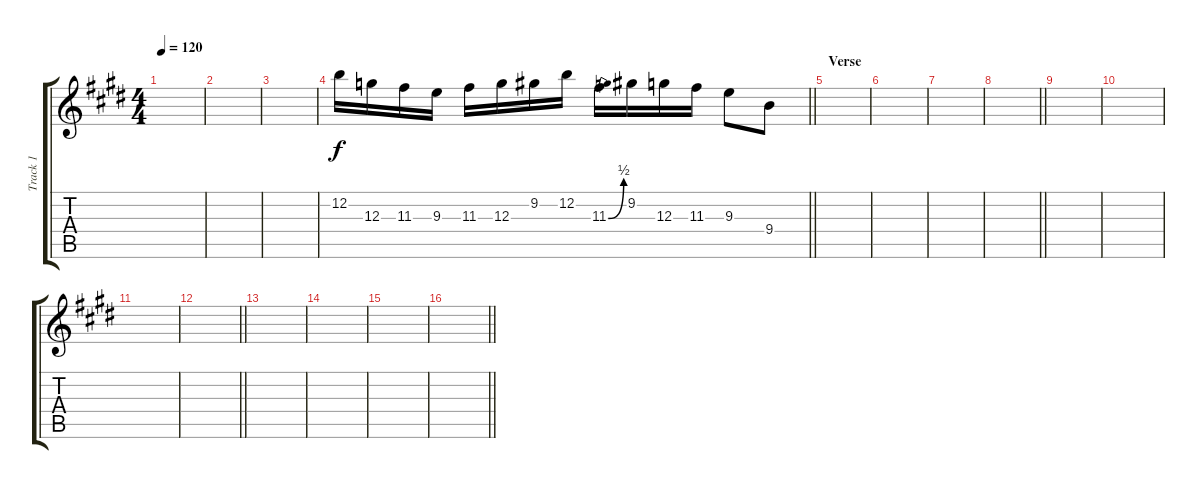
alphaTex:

\track ("Track 1" "Track 1") {instrument overdrivenguitar}
\staff {score tabs}
\tuning (E4 B3 G3 D3 A2 E2) {hide}
\ts (4 4)
\tempo 120
\clef g2
\ks e
|
|
|
\barLineRight lightlight
12.2.16 12.3.16 11.3.16 9.3.16 11.3.16 12.3.16 9.2.16 12.2.16 11.3{be (bend 0 0 60 2)}.16 9.2.16 12.3.16 11.3.16 9.3.8 9.4.8 |
\section ("" "Verse")
|
|
|
\barLineRight lightlight
|
|
|
|
\barLineRight lightlight
|
|
|
|
\barLineRight lightlight
